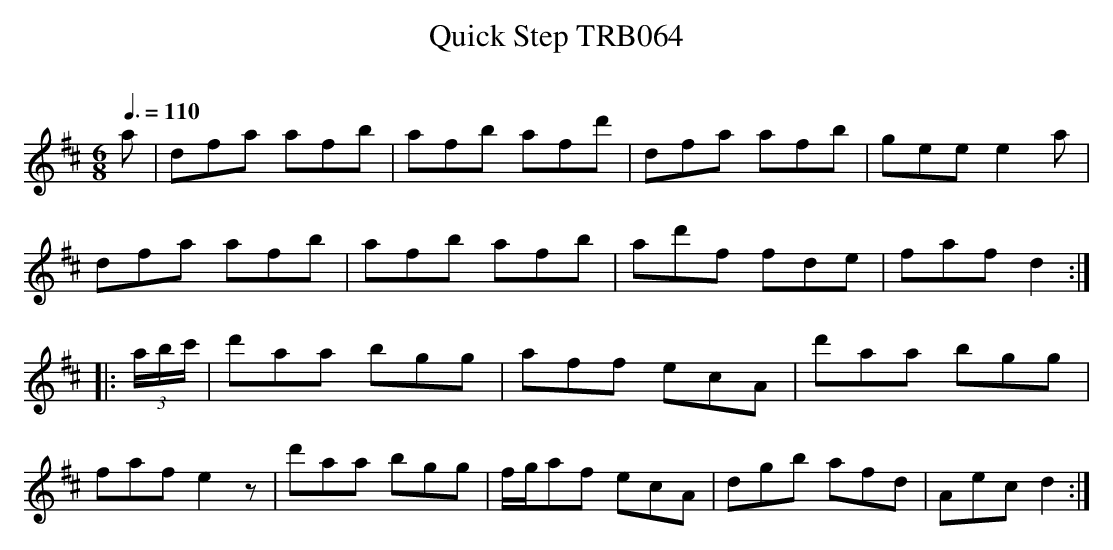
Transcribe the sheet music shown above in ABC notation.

X:1
T:Quick Step TRB064
Q:3/8=110
L:1/8
M:6/8
O:
K:D
a | dfa afb | afb afd' | dfa afb | gee e2 a |
dfa afb | afb afb | ad'f fde | fafd2 :|
|:(3a/b/c'/ | d'aa bgg | aff ecA | d'aa bgg |
faf e2 z | d'aa bgg | f/g/af ecA | dgb afd | Aec d2 :|
